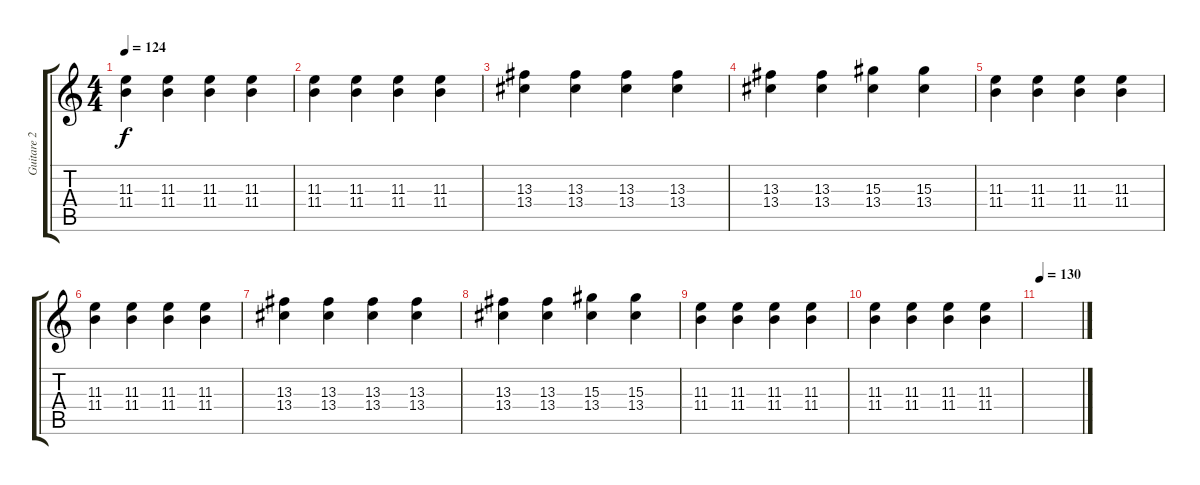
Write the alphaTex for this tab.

\track ("Guitare 2" "Guitare 2") {instrument overdrivenguitar}
\staff {score tabs}
\tuning (D4 A3 F3 C3 G2 D2) {hide}
\ts (4 4)
\tempo 124
\clef g2
\ks c
(11.3 11.4).4{dy f} (11.3 11.4).4 (11.3 11.4).4 (11.3 11.4).4 |
(11.3 11.4).4 (11.3 11.4).4 (11.3 11.4).4 (11.3 11.4).4 |
(13.3 13.4).4 (13.3 13.4).4 (13.3 13.4).4 (13.3 13.4).4 |
(13.3 13.4).4 (13.3 13.4).4 (15.3 13.4).4 (15.3 13.4).4 |
(11.3 11.4).4 (11.3 11.4).4 (11.3 11.4).4 (11.3 11.4).4 |
(11.3 11.4).4 (11.3 11.4).4 (11.3 11.4).4 (11.3 11.4).4 |
(13.3 13.4).4 (13.3 13.4).4 (13.3 13.4).4 (13.3 13.4).4 |
(13.3 13.4).4 (13.3 13.4).4 (15.3 13.4).4 (15.3 13.4).4 |
(11.3 11.4).4 (11.3 11.4).4 (11.3 11.4).4 (11.3 11.4).4 |
(11.3 11.4).4 (11.3 11.4).4 (11.3 11.4).4 (11.3 11.4).4 |
\tempo 130
